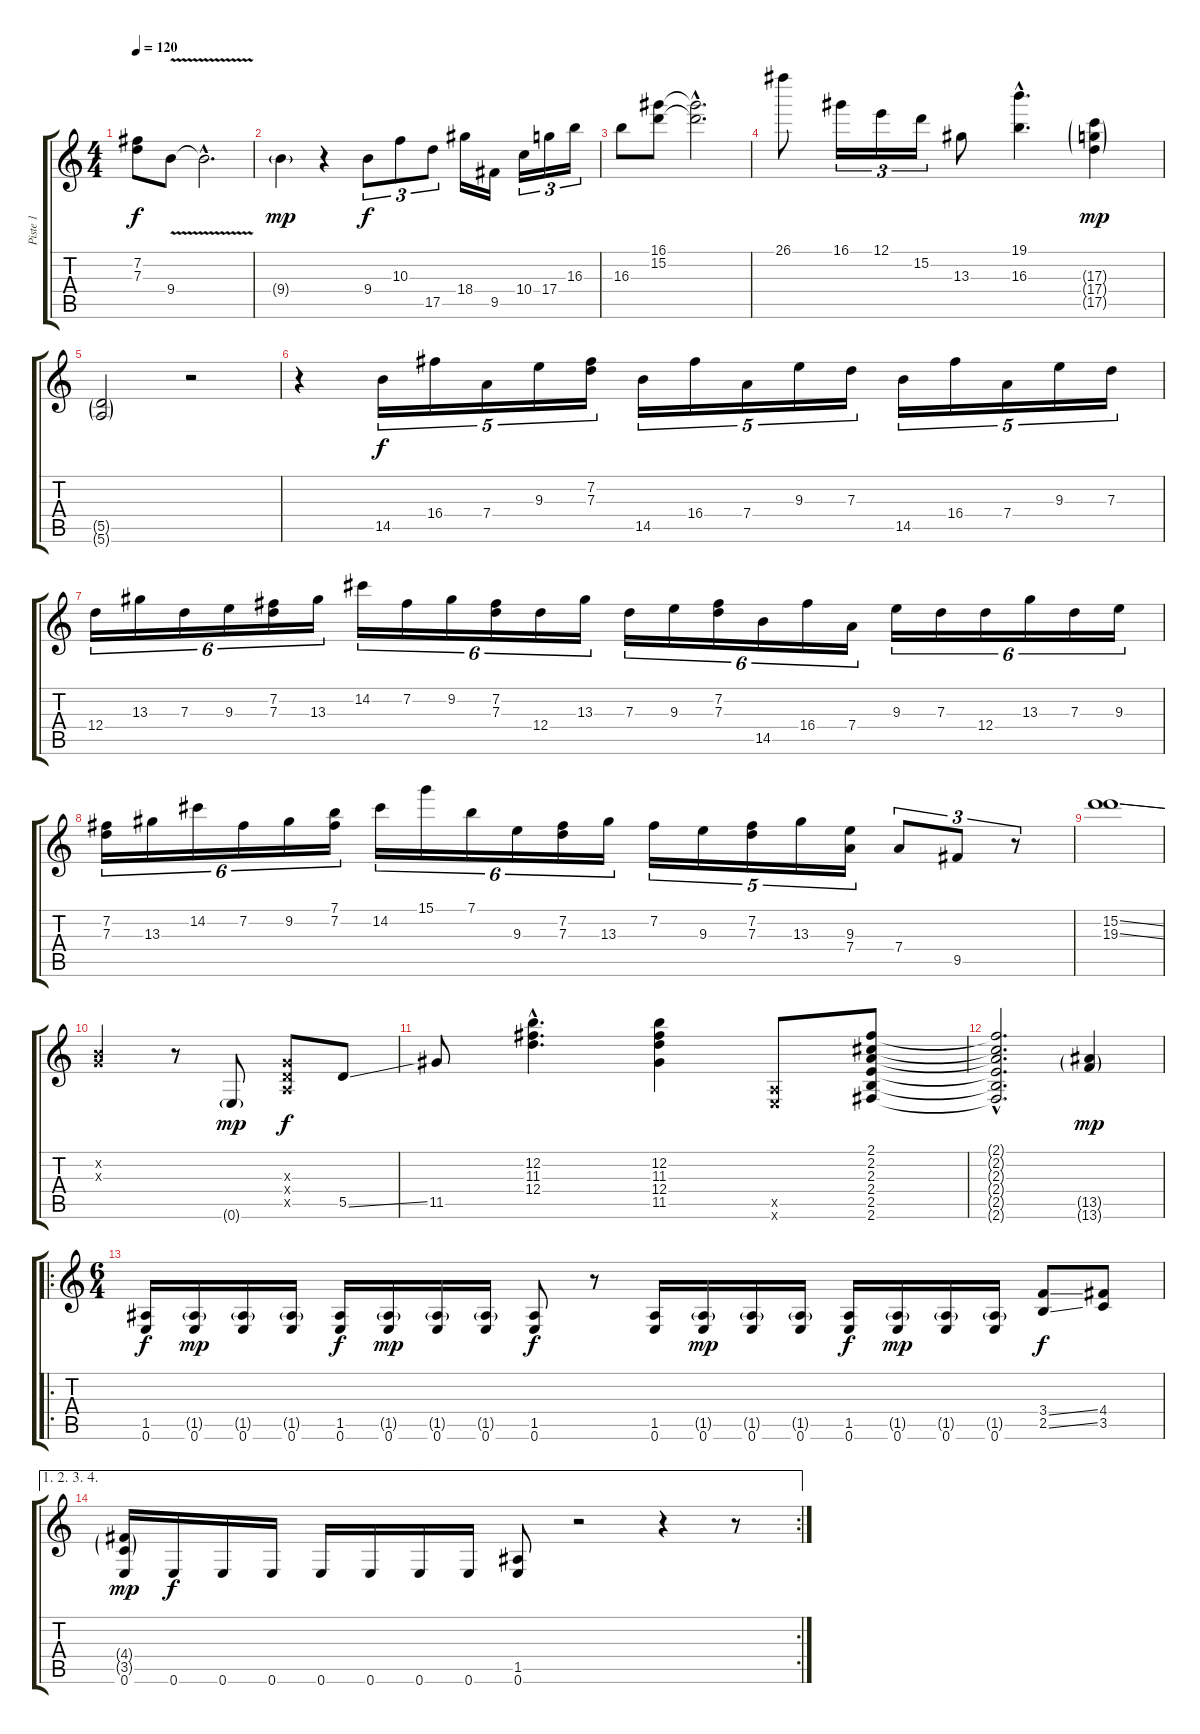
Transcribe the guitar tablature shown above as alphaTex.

\track ("Piste 1" "Piste 1") {instrument distortionguitar}
\staff {score tabs}
\tuning (E4 B3 G3 D3 A2 E2) {hide}
\ts (4 4)
\tempo 120
\clef g2
\ks c
(7.2 7.3).8{dy f} 9.4{v}.8 9.4{hac t}.2{d} |
9.4{g}.4{dy mp} r.4 9.4.8{tu (3 2) dy f} 10.3.8{tu (3 2)} 17.5.8{tu (3 2)} 18.4.16 9.5.16 10.4.16{tu (3 2)} 17.4.16{tu (3 2)} 16.3.16{tu (3 2)} |
16.3.8 (16.1 15.2).8 (16.1{hac t} 15.2{hac t}).2{d} |
26.1.8 16.1.16{tu (3 2)} 12.1.16{tu (3 2)} 15.2.16{tu (3 2)} 13.3.8 (19.1{hac} 16.3{hac}).4{d} (17.3{g} 17.4{g} 17.5{g}).4{dy mp} |
(5.5{g} 5.6{g}).2 r.2 |
r.4 14.5.16{tu (5 4) dy f} 16.4.16{tu (5 4)} 7.4.16{tu (5 4)} 9.3.16{tu (5 4)} (7.2 7.3).16{tu (5 4)} 14.5.16{tu (5 4)} 16.4.16{tu (5 4)} 7.4.16{tu (5 4)} 9.3.16{tu (5 4)} 7.3.16{tu (5 4)} 14.5.16{tu (5 4)} 16.4.16{tu (5 4)} 7.4.16{tu (5 4)} 9.3.16{tu (5 4)} 7.3.16{tu (5 4)} |
12.4.16{tu (6 4)} 13.3.16{tu (6 4)} 7.3.16{tu (6 4)} 9.3.16{tu (6 4)} (7.2 7.3).16{tu (6 4)} 13.3.16{tu (6 4)} 14.2.16{tu (6 4)} 7.2.16{tu (6 4)} 9.2.16{tu (6 4)} (7.2 7.3).16{tu (6 4)} 12.4.16{tu (6 4)} 13.3.16{tu (6 4)} 7.3.16{tu (6 4)} 9.3.16{tu (6 4)} (7.2 7.3).16{tu (6 4)} 14.5.16{tu (6 4)} 16.4.16{tu (6 4)} 7.4.16{tu (6 4)} 9.3.16{tu (6 4)} 7.3.16{tu (6 4)} 12.4.16{tu (6 4)} 13.3.16{tu (6 4)} 7.3.16{tu (6 4)} 9.3.16{tu (6 4)} |
(7.2 7.3).16{tu (6 4)} 13.3.16{tu (6 4)} 14.2.16{tu (6 4)} 7.2.16{tu (6 4)} 9.2.16{tu (6 4)} (7.1 7.2).16{tu (6 4)} 14.2.16{tu (6 4)} 15.1.16{tu (6 4)} 7.1.16{tu (6 4)} 9.3.16{tu (6 4)} (7.2 7.3).16{tu (6 4)} 13.3.16{tu (6 4)} 7.2.16{tu (5 4)} 9.3.16{tu (5 4)} (7.2 7.3).16{tu (5 4)} 13.3.16{tu (5 4)} (9.3 7.4).16{tu (5 4)} 7.4.8{tu (3 2)} 9.5.8{tu (3 2)} r.8{tu (3 2)} |
(15.2{ss} 19.3{ss}).1 |
(0.2{x} 0.3{x}).2 r.8 0.6{g}.8{dy mp} (0.3{x} 0.4{x} 0.5{x}).8{dy f} 5.5{ss}.8 |
11.5.8 (12.2{hac} 11.3{hac} 12.4{hac}).4{d} (12.2 11.3 12.4 11.5).4 (0.5{x} 0.6{x}).8 (2.1 2.2 2.3 2.4 2.5 2.6).8 |
(2.1{hac t} 2.2{hac t} 2.3{hac t} 2.4{hac t} 2.5{hac t} 2.6{hac t}).2{d} (13.5{g} 13.6{g}).4{dy mp} |
\ro
\ts (6 4)
(1.5 0.6).16{dy f} (1.5{g} 0.6).16{dy mp} (1.5{g} 0.6).16 (1.5{g} 0.6).16 (1.5 0.6).16{dy f} (1.5{g} 0.6).16{dy mp} (1.5{g} 0.6).16 (1.5{g} 0.6).16 (1.5 0.6).8{dy f} r.8 (1.5 0.6).16 (1.5{g} 0.6).16{dy mp} (1.5{g} 0.6).16 (1.5{g} 0.6).16 (1.5 0.6).16{dy f} (1.5{g} 0.6).16{dy mp} (1.5{g} 0.6).16 (1.5{g} 0.6).16 (3.4{ss} 2.5{ss}).8{dy f} (4.4 3.5).8 |
\ae (1 2 3 4)
\rc 2
(4.4{g} 3.5{g} 0.6).16{dy mp} 0.6.16{dy f} 0.6.16 0.6.16 0.6.16 0.6.16 0.6.16 0.6.16 (1.5 0.6).8 r.2 r.4 r.8
